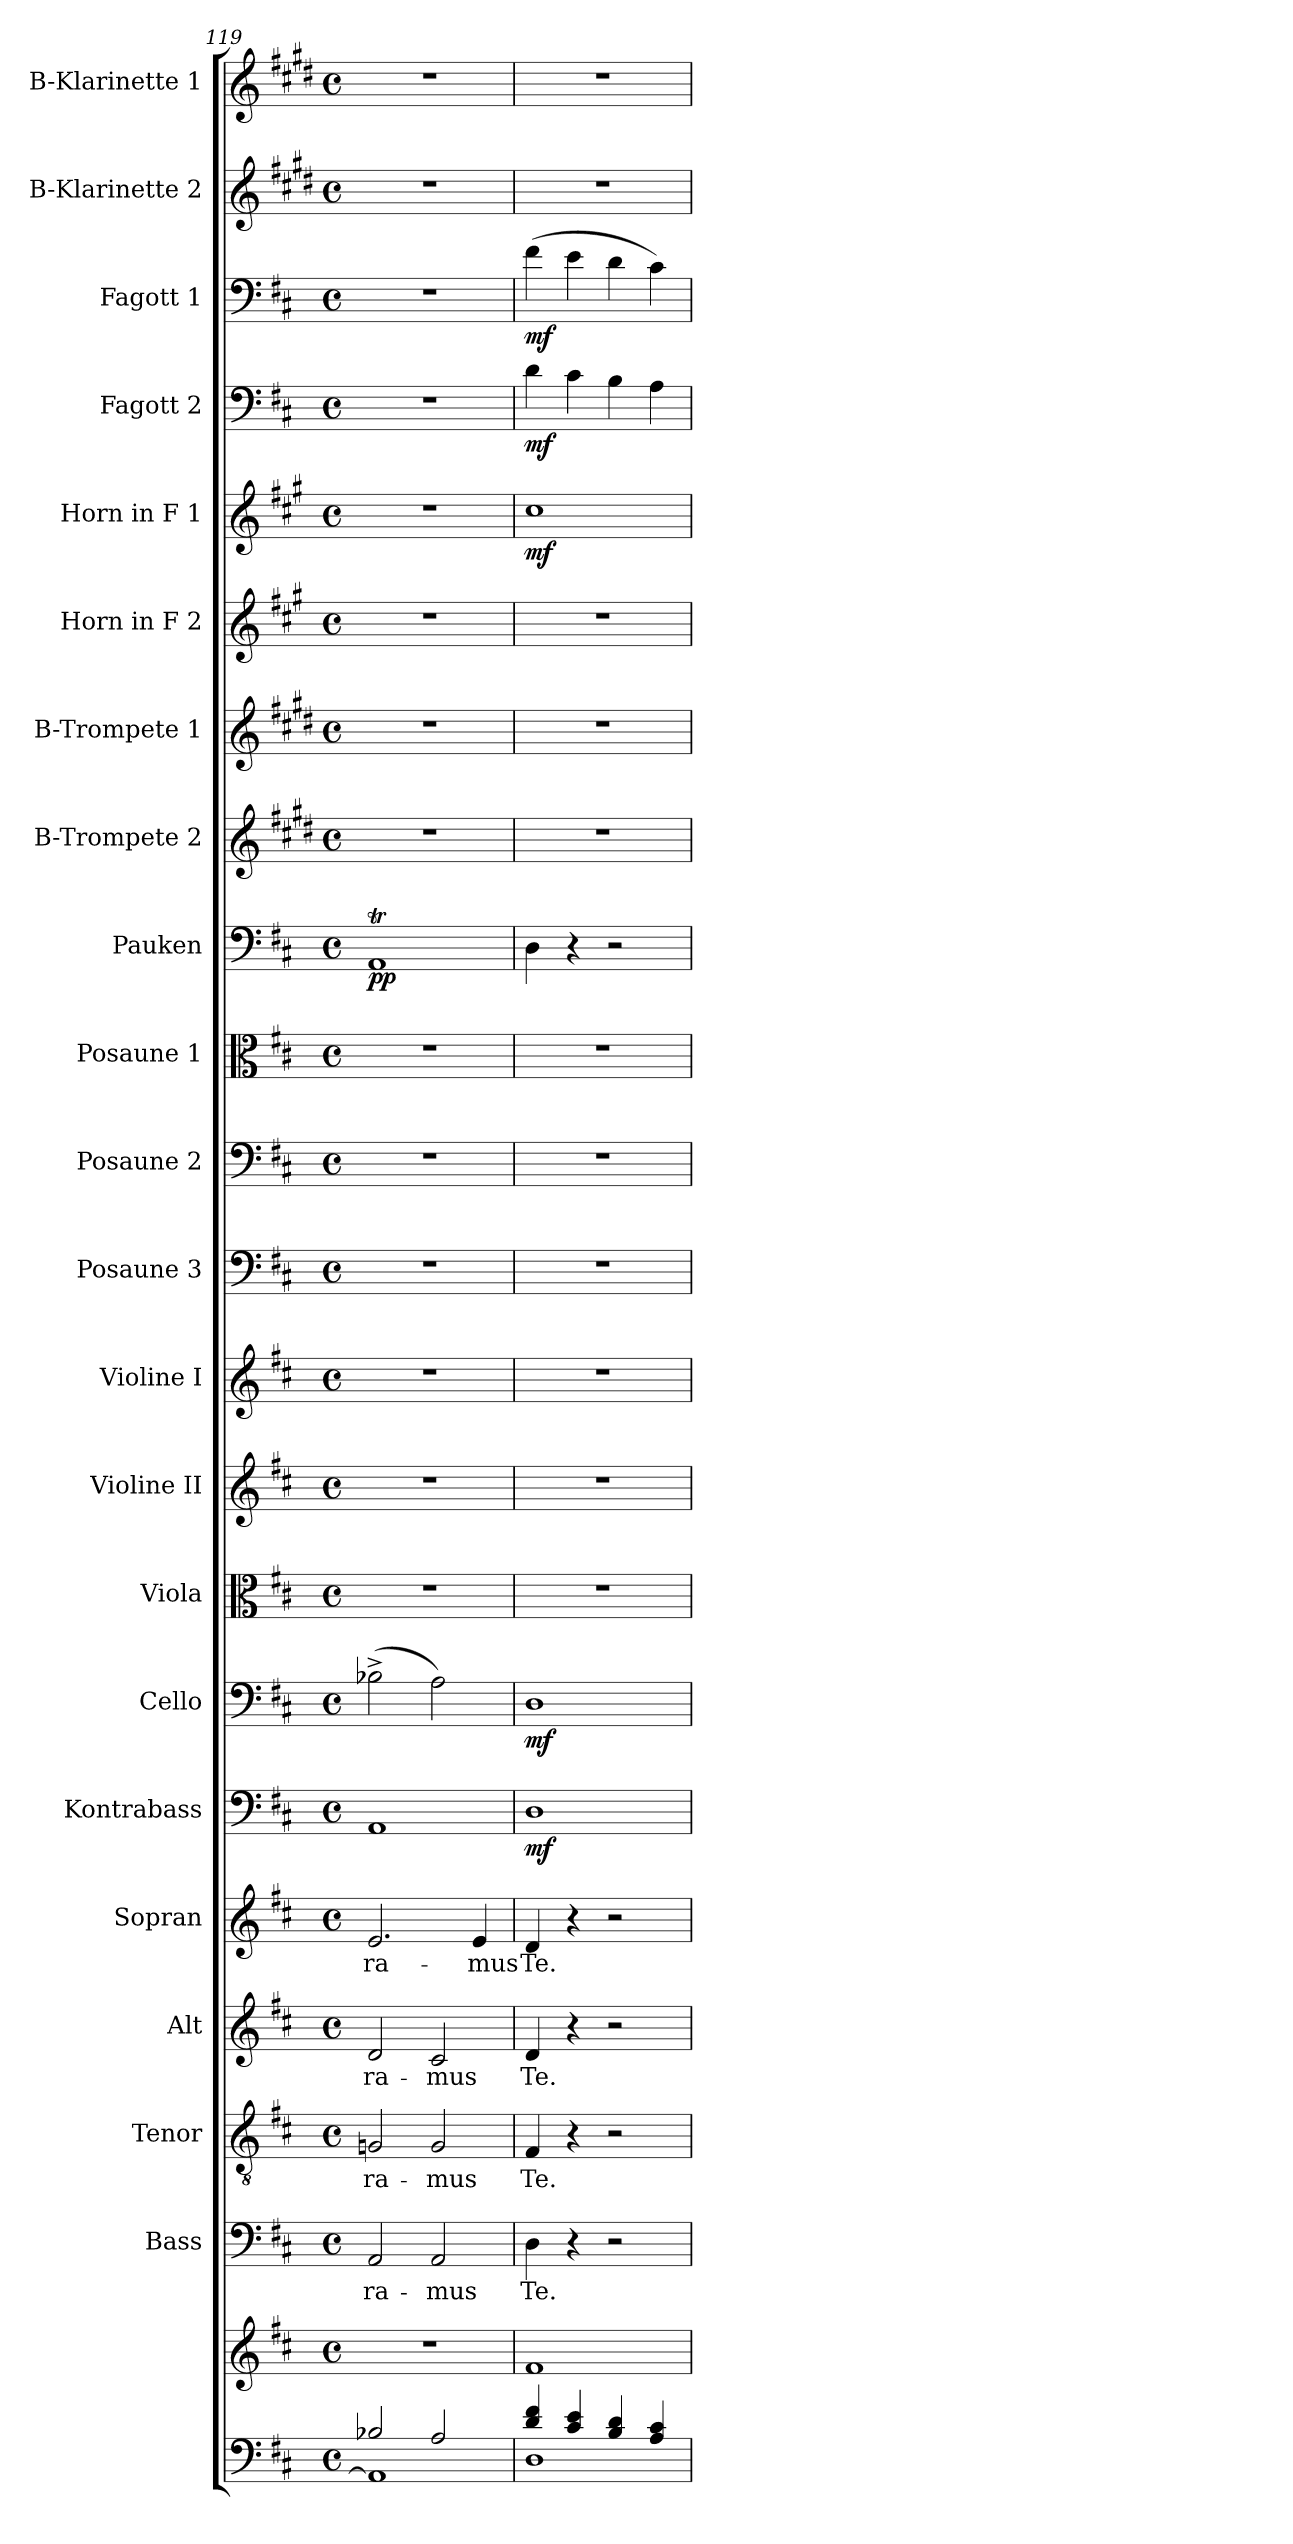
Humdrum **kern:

**kern	**kern	**kern	**text	**kern	**text	**kern	**text	**kern	**text	**kern	**dynam	**kern	**dynam	**kern	**kern	**kern	**kern	**kern	**kern	**kern	**dynam	**kern	**kern	**kern	**kern	**dynam	**kern	**dynam	**kern	**dynam	**kern	**kern
*part22	*part22	*part21	*part21	*part20	*part20	*part19	*part19	*part18	*part18	*part17	*part17	*part16	*part16	*part15	*part14	*part13	*part12	*part11	*part10	*part9	*part9	*part8	*part7	*part6	*part5	*part5	*part4	*part4	*part3	*part3	*part2	*part1
*staff23	*staff22	*staff21	*staff21	*staff20	*staff20	*staff19	*staff19	*staff18	*staff18	*staff17	*staff17	*staff16	*staff16	*staff15	*staff14	*staff13	*staff12	*staff11	*staff10	*staff9	*staff9	*staff8	*staff7	*staff6	*staff5	*staff5	*staff4	*staff4	*staff3	*staff3	*staff2	*staff1
*	*	*I"Bass	*	*I"Tenor	*	*I"Alt	*	*I"Sopran	*	*I"Kontrabass	*	*I"Cello	*	*I"Viola	*I"Violine II	*I"Violine I	*I"Posaune 3	*I"Posaune 2	*I"Posaune 1	*I"Pauken	*	*I"B-Trompete 2	*I"B-Trompete 1	*I"Horn in F 2	*I"Horn in F 1	*	*I"Fagott 2	*	*I"Fagott 1	*	*I"B-Klarinette 2	*I"B-Klarinette 1
*	*	*I'B.	*	*I'T.	*	*I'A.	*	*I'S.	*	*I'Kb.	*	*	*	*I'Vla.	*I'Vl. II	*I'Vl. I	*I'Pos. 3	*I'Pos. 2	*I'Pos. 1	*I'Pk.	*	*I'B Trp. 2	*I'B Trp. 1	*	*	*	*I'Fg. 2	*	*I'Fg. 1	*	*I'B Kl. 2	*I'B Kl. 1
*clefF4	*clefG2	*clefF4	*	*clefGv2	*	*clefG2	*	*clefG2	*	*clefF4	*	*clefF4	*	*clefC3	*clefG2	*clefG2	*clefF4	*clefF4	*clefC3	*clefF4	*	*clefG2	*clefG2	*clefG2	*clefG2	*	*clefF4	*	*clefF4	*	*clefG2	*clefG2
*	*	*	*	*	*	*	*	*	*	*ITrd7c12	*	*	*	*	*	*	*	*	*	*	*	*ITrd1c2	*ITrd1c2	*ITrd4c7	*ITrd4c7	*	*	*	*	*	*ITrd1c2	*ITrd1c2
*k[f#c#]	*k[f#c#]	*k[f#c#]	*	*k[f#c#]	*	*k[f#c#]	*	*k[f#c#]	*	*k[f#c#]	*	*k[f#c#]	*	*k[f#c#]	*k[f#c#]	*k[f#c#]	*k[f#c#]	*k[f#c#]	*k[f#c#]	*k[f#c#]	*	*k[f#c#]	*k[f#c#]	*k[f#c#]	*k[f#c#]	*	*k[f#c#]	*	*k[f#c#]	*	*k[f#c#]	*k[f#c#]
*D:	*D:	*D:	*	*D:	*	*D:	*	*D:	*	*D:	*	*D:	*	*D:	*D:	*D:	*D:	*D:	*D:	*D:	*	*D:	*D:	*D:	*D:	*	*D:	*	*D:	*	*D:	*D:
*M4/4	*M4/4	*M4/4	*	*M4/4	*	*M4/4	*	*M4/4	*	*M4/4	*	*M4/4	*	*M4/4	*M4/4	*M4/4	*M4/4	*M4/4	*M4/4	*M4/4	*	*M4/4	*M4/4	*M4/4	*M4/4	*	*M4/4	*	*M4/4	*	*M4/4	*M4/4
*met(c)	*met(c)	*met(c)	*	*met(c)	*	*met(c)	*	*met(c)	*	*met(c)	*	*met(c)	*	*met(c)	*met(c)	*met(c)	*met(c)	*met(c)	*met(c)	*met(c)	*	*met(c)	*met(c)	*met(c)	*met(c)	*	*met(c)	*	*met(c)	*	*met(c)	*met(c)
=119	=119	=119	=119	=119	=119	=119	=119	=119	=119	=119	=119	=119	=119	=119	=119	=119	=119	=119	=119	=119	=119	=119	=119	=119	=119	=119	=119	=119	=119	=119	=119	=119
*^	*	*	*	*	*	*	*	*	*	*	*	*	*	*	*	*	*	*	*	*	*	*	*	*	*	*	*	*	*	*	*	*
!	!	!	!	!LO:LY:b	!	!LO:LY:b	!	!LO:LY:b	!	!LO:LY:b	!	!	!	!	!	!	!	!	!	!	!	!LO:DY:b	!	!	!	!	!	!	!	!	!	!	!
2B-X/	1AA]	1r	2AA/	-ra-	2Gn/	-ra-	2d/	-ra-	2.e/	-ra-	1AAA	.	(>2B-X^>\	.	1r	1r	1r	1r	1r	1r	1AAT	pp	1r	1r	1r	1r	.	1r	.	1r	.	1r	1r
!	!	!	!	!LO:LY:b	!	!LO:LY:b	!	!LO:LY:b	!	!	!	!	!	!	!	!	!	!	!	!	!	!	!	!	!	!	!	!	!	!	!	!	!
2A/	.	.	2AA/	-mus	2G/	-mus	2c#/	-mus	.	.	.	.	2A\)	.	.	.	.	.	.	.	.	.	.	.	.	.	.	.	.	.	.	.	.
!	!	!	!	!	!	!	!	!	!	!LO:LY:b	!	!	!	!	!	!	!	!	!	!	!	!	!	!	!	!	!	!	!	!	!	!	!
.	.	.	.	.	.	.	.	.	4e/	-mus	.	.	.	.	.	.	.	.	.	.	.	.	.	.	.	.	.	.	.	.	.	.	.
=120	=120	=120	=120	=120	=120	=120	=120	=120	=120	=120	=120	=120	=120	=120	=120	=120	=120	=120	=120	=120	=120	=120	=120	=120	=120	=120	=120	=120	=120	=120	=120	=120	=120
!	!	!	!	!LO:LY:b	!	!LO:LY:b	!	!LO:LY:b	!	!LO:LY:b	!	!LO:DY:b	!	!LO:DY:b	!	!	!	!	!	!	!	!	!	!	!	!	!LO:DY:b	!	!LO:DY:b	!	!LO:DY:b	!	!
4d/ 4f#/	1D	1f#	4D\	Te.	4F#/	Te.	4d/	Te.	4d/	Te.	1DD	mf	1D	mf	1r	1r	1r	1r	1r	1r	4D\	.	1r	1r	1r	1f#	mf	4d\	mf	(>4f#\	mf	1r	1r
4c#/ 4e/	.	.	4r	.	4r	.	4r	.	4r	.	.	.	.	.	.	.	.	.	.	.	4r	.	.	.	.	.	.	4c#\	.	4e\	.	.	.
4B/ 4d/	.	.	2r	.	2r	.	2r	.	2r	.	.	.	.	.	.	.	.	.	.	.	2r	.	.	.	.	.	.	4B\	.	4d\	.	.	.
4A/ 4c#/	.	.	.	.	.	.	.	.	.	.	.	.	.	.	.	.	.	.	.	.	.	.	.	.	.	.	.	4A\	.	4c#\)	.	.	.
*v	*v	*	*	*	*	*	*	*	*	*	*	*	*	*	*	*	*	*	*	*	*	*	*	*	*	*	*	*	*	*	*	*	*
=	=	=	=	=	=	=	=	=	=	=	=	=	=	=	=	=	=	=	=	=	=	=	=	=	=	=	=	=	=	=	=	=
*-	*-	*-	*-	*-	*-	*-	*-	*-	*-	*-	*-	*-	*-	*-	*-	*-	*-	*-	*-	*-	*-	*-	*-	*-	*-	*-	*-	*-	*-	*-	*-	*-
